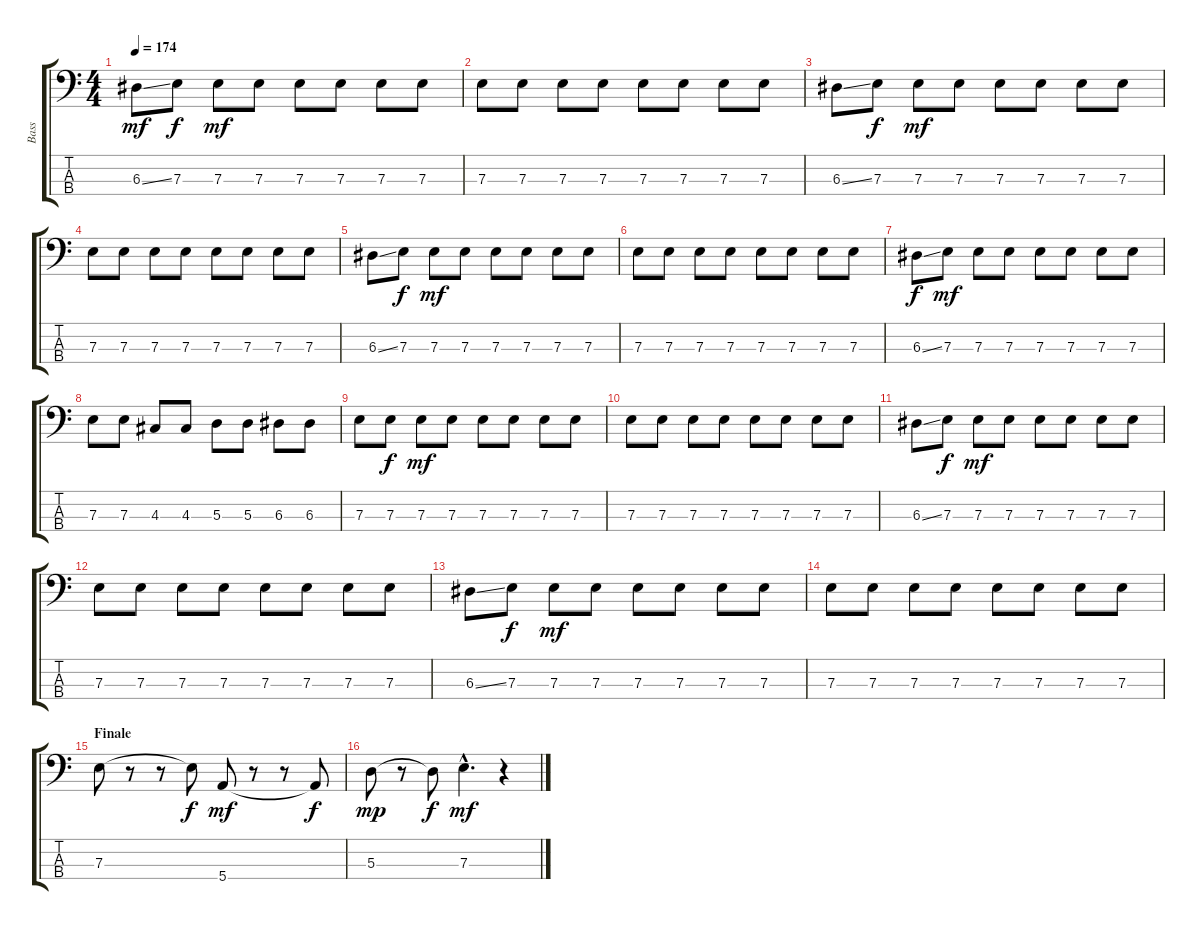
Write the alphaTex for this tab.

\track ("Bass" "Bass") {instrument electricbassfinger}
\staff {score tabs}
\tuning (G2 D2 A1 E1) {hide}
\ts (4 4)
\tempo 174
\clef f4
\ks c
6.3{ss}.8{dy mf} 7.3.8{dy f} 7.3.8{dy mf} 7.3.8 7.3.8 7.3.8 7.3.8 7.3.8 |
7.3.8 7.3.8 7.3.8 7.3.8 7.3.8 7.3.8 7.3.8 7.3.8 |
6.3{ss}.8 7.3.8{dy f} 7.3.8{dy mf} 7.3.8 7.3.8 7.3.8 7.3.8 7.3.8 |
7.3.8 7.3.8 7.3.8 7.3.8 7.3.8 7.3.8 7.3.8 7.3.8 |
6.3{ss}.8 7.3.8{dy f} 7.3.8{dy mf} 7.3.8 7.3.8 7.3.8 7.3.8 7.3.8 |
7.3.8 7.3.8 7.3.8 7.3.8 7.3.8 7.3.8 7.3.8 7.3.8 |
6.3{ss}.8{dy f} 7.3.8{dy mf} 7.3.8 7.3.8 7.3.8 7.3.8 7.3.8 7.3.8 |
7.3.8 7.3.8 4.3.8 4.3.8 5.3.8 5.3.8 6.3.8 6.3.8 |
7.3.8 7.3.8{dy f} 7.3.8{dy mf} 7.3.8 7.3.8 7.3.8 7.3.8 7.3.8 |
7.3.8 7.3.8 7.3.8 7.3.8 7.3.8 7.3.8 7.3.8 7.3.8 |
6.3{ss}.8 7.3.8{dy f} 7.3.8{dy mf} 7.3.8 7.3.8 7.3.8 7.3.8 7.3.8 |
7.3.8 7.3.8 7.3.8 7.3.8 7.3.8 7.3.8 7.3.8 7.3.8 |
6.3{ss}.8 7.3.8{dy f} 7.3.8{dy mf} 7.3.8 7.3.8 7.3.8 7.3.8 7.3.8 |
7.3.8 7.3.8 7.3.8 7.3.8 7.3.8 7.3.8 7.3.8 7.3.8 |
\section ("" "Finale")
7.3.8 r.8 r.8 7.3{t}.8{dy f} 5.4.8{dy mf} r.8 r.8 5.4{t}.8{dy f} |
5.3.8{dy mp} r.8 5.3{t}.8{dy f} 7.3{hac}.4{d dy mf} r.4
